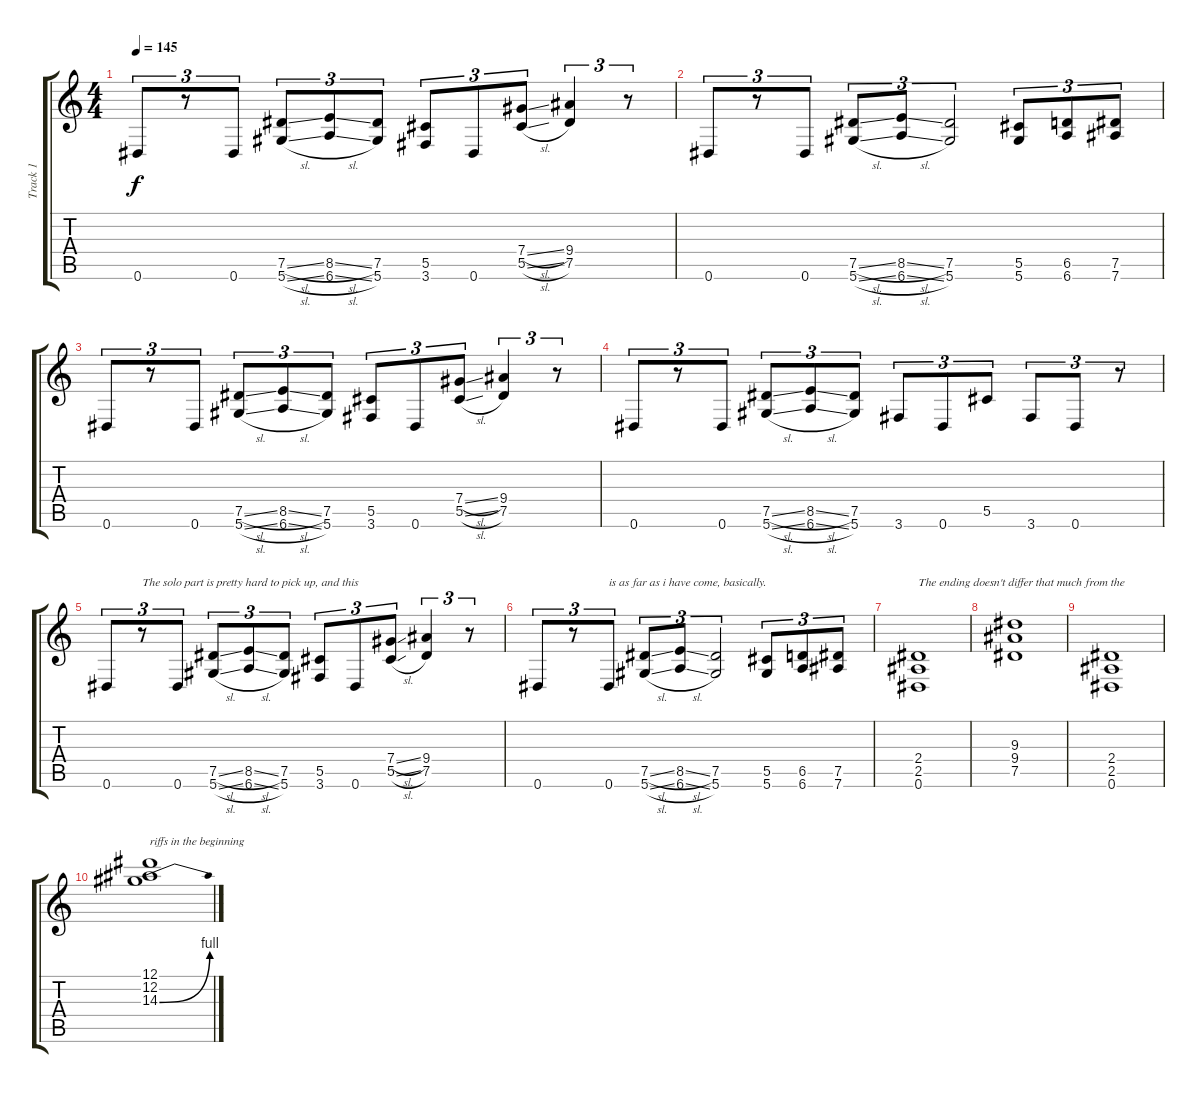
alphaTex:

\track ("Track 1" "Track 1") {instrument distortionguitar}
\staff {score tabs}
\tuning (Eb4 Bb3 Gb3 Db3 Ab2 Eb2) {hide}
\ts (4 4)
\tempo 145
\clef g2
\ks c
0.6.8{tu (3 2) dy f} r.8{tu (3 2)} 0.6.8{tu (3 2)} (7.5{sl} 5.6{sl}).8{tu (3 2)} (8.5{sl} 6.6{sl}).8{tu (3 2)} (7.5 5.6).8{tu (3 2)} (5.5 3.6).8{tu (3 2)} 0.6.8{tu (3 2)} (7.4{sl} 5.5{sl}).8{tu (3 2)} (9.4 7.5).4{tu (3 2)} r.8{tu (3 2)} |
0.6.8{tu (3 2)} r.8{tu (3 2)} 0.6.8{tu (3 2)} (7.5{sl} 5.6{sl}).8{tu (3 2)} (8.5{sl} 6.6{sl}).8{tu (3 2)} (7.5 5.6).2{tu (3 2)} (5.5 5.6).8{tu (3 2)} (6.5 6.6).8{tu (3 2)} (7.5 7.6).8{tu (3 2)} |
0.6.8{tu (3 2)} r.8{tu (3 2)} 0.6.8{tu (3 2)} (7.5{sl} 5.6{sl}).8{tu (3 2)} (8.5{sl} 6.6{sl}).8{tu (3 2)} (7.5 5.6).8{tu (3 2)} (5.5 3.6).8{tu (3 2)} 0.6.8{tu (3 2)} (7.4{sl} 5.5{sl}).8{tu (3 2)} (9.4 7.5).4{tu (3 2)} r.8{tu (3 2)} |
0.6.8{tu (3 2)} r.8{tu (3 2)} 0.6.8{tu (3 2)} (7.5{sl} 5.6{sl}).8{tu (3 2)} (8.5{sl} 6.6{sl}).8{tu (3 2)} (7.5 5.6).8{tu (3 2)} 3.6.8{tu (3 2)} 0.6.8{tu (3 2)} 5.5.8{tu (3 2)} 3.6.8{tu (3 2)} 0.6.8{tu (3 2)} r.8{tu (3 2)} |
0.6.8{tu (3 2)} r.8{tu (3 2) txt "The solo part is pretty hard to pick up, and this"} 0.6.8{tu (3 2)} (7.5{sl} 5.6{sl}).8{tu (3 2)} (8.5{sl} 6.6{sl}).8{tu (3 2)} (7.5 5.6).8{tu (3 2)} (5.5 3.6).8{tu (3 2)} 0.6.8{tu (3 2)} (7.4{sl} 5.5{sl}).8{tu (3 2)} (9.4 7.5).4{tu (3 2)} r.8{tu (3 2)} |
0.6.8{tu (3 2)} r.8{tu (3 2)} 0.6.8{tu (3 2) txt "is as far as i have come, basically."} (7.5{sl} 5.6{sl}).8{tu (3 2)} (8.5{sl} 6.6{sl}).8{tu (3 2)} (7.5 5.6).2{tu (3 2)} (5.5 5.6).8{tu (3 2)} (6.5 6.6).8{tu (3 2)} (7.5 7.6).8{tu (3 2)} |
(2.4 2.5 0.6).1{txt "The ending doesn't differ that much from the"} |
(9.3 9.4 7.5).1 |
(2.4 2.5 0.6).1 |
(12.1 12.2 14.3{be (bend 0 0 60 4)}).1{txt "riffs in the beginning"}
